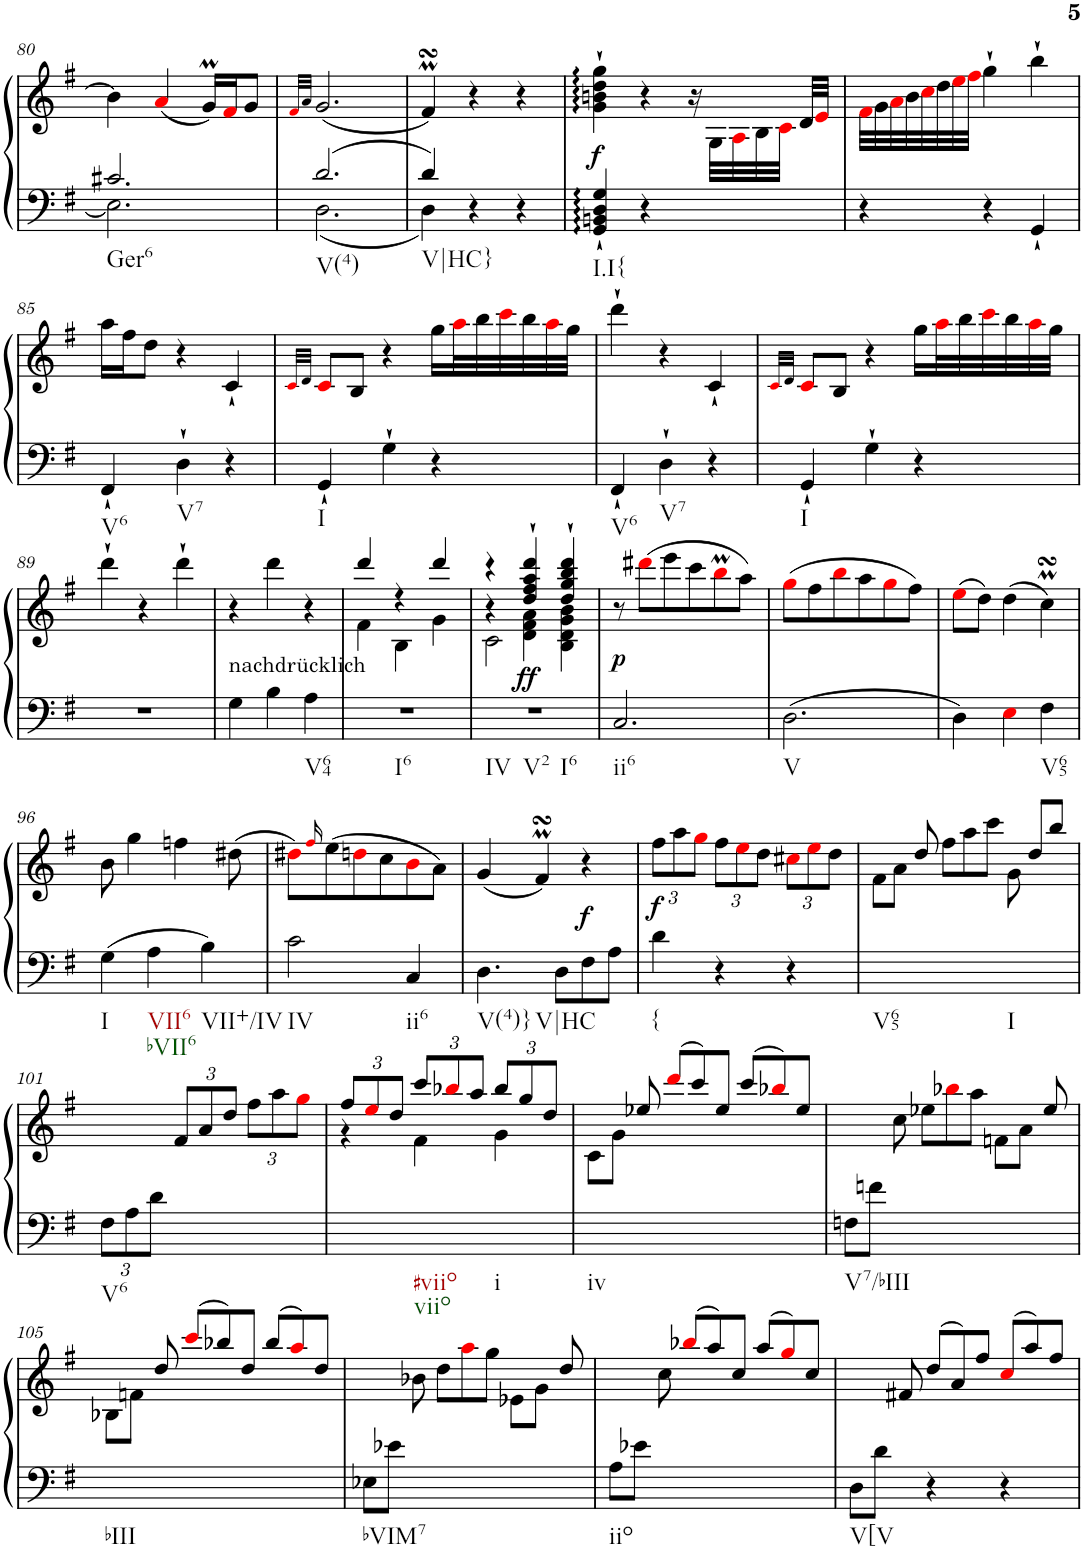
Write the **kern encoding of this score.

**kern	**kern	**dynam
*part1	*part1	*part1
*staff2	*staff1	*staff1/2
*I"Harpsichord	*	*
*I'Hch.	*	*
!!LO:PB:g=z
*clefF4	*clefG2	*
*k[f#]	*k[f#]	*
*G:	*G:	*
*M3/4	*M3/4	*
=80	=80	=80
*^	*	*
!LO:TX:b:t=Ger6	!	!	!
2.E-\]	2.c#X/	4b-\]	.
.	.	(<4ai/	.
.	.	16gM/LL)	.
.	.	16f#i/J	.
.	.	8g/J	.
=81	=81	=81	=81
.	.	32qf#i/LLL	.
.	.	32qa/JJJ	.
!LO:TX:b:t=V(4)	!	!	!
2.d/	2.D\	(<2.g/	.
=82	=82	=82	=82
!LO:TX:b:t=V|HC}	!	!	!
4d/	4D\	4f#msSsS/)	.
4r	4ryy	4r	.
4r	4ryy	4r	.
=83	=83	=83	=83
!LO:TX:b:t=I.I{	!	!	!
!	!	!	!LO:DY:b
*v	*v	*	*
4GG/` 4BBn/` 4D/` 4G/`	4g\` 4bn\` 4dd\` 4gg\`	f
4r	4r	.
4ryy	16r	.
.	32G\LLL	.
.	32Ai\	.
.	32B\	.
.	32ci\JJJ	.
.	32d/LLL	.
.	32ei/JJJ	.
=84	=84	=84
4r	32f#i\LLL	.
.	32g\	.
.	32ai\	.
.	32b\	.
.	32cci\	.
.	32dd\	.
.	32eei\	.
.	32ff#i\JJJ	.
4r	4gg`\	.
4GG`/	4bb`\	.
!!LO:LB:g=z
=85	=85	=85
!LO:TX:b:t=V6	!	!
4FF#`/	16aa\LL	.
.	16ff#\J	.
.	8dd\J	.
!LO:TX:b:t=V7	!	!
4D`\	4r	.
4r	4c`/	.
=86	=86	=86
.	32qci/LLL	.
.	32qd/JJJ	.
!LO:TX:b:t=I	!	!
4GG`/	8ci/L	.
.	8B/J	.
4G`\	4r	.
4r	16gg\LL	.
.	32aai\L	.
.	32bb\	.
.	32ccci\	.
.	32bb\	.
.	32aai\	.
.	32gg\JJJ	.
=87	=87	=87
!LO:TX:b:t=V6	!	!
4FF#`/	4ddd`\	.
!LO:TX:b:t=V7	!	!
4D`\	4r	.
4r	4c`/	.
=88	=88	=88
.	32qci/LLL	.
.	32qd/JJJ	.
!LO:TX:b:t=I	!	!
4GG`/	8ci/L	.
.	8B/J	.
4G`\	4r	.
4r	16gg\LL	.
.	32aai\L	.
.	32bb\	.
.	32ccci\	.
.	32bb\	.
.	32aai\	.
.	32gg\JJJ	.
!!LO:LB:g=z
=89	=89	=89
2.r	4ddd`\	.
.	4r	.
.	4ddd`\	.
=90	=90	=90
!	!LO:TX:b:t=nachdrücklich	!
4G\	4r	.
4B\	4ddd\	.
!LO:TX:b:t=V64	!	!
4A\	4r	.
=91	=91	=91
*	*^	*
!LO:TX:b:t=I6	!	!	!
2.r	4ddd/	4f#\	.
.	4r	4B\	.
.	4ddd/	4g\	.
=92	=92	=92	=92
*	*	*^	*
!LO:TX:b:t=IV	!	!	!	!
!LO:TX:b:t=V2	!	!	!	!
!LO:TX:b:t=I6	!	!	!	!
2.r	4r	4r	2c\	.
!	!	!	!	!LO:DY:b
.	4dd/` 4ff#/` 4aa/` 4ddd/`	4d\ 4f#\ 4a\	.	ff
.	4dd/` 4gg/` 4bb/` 4ddd/`	4B\ 4d\ 4g\ 4b\	4ryy	.
=93	=93	=93	=93	=93
!LO:TX:b:t=ii6	!	!	!	!
!	!	!	!	!LO:DY:b
*	*v	*v	*v	*
2.C/	8r	p
.	(8ddd#Xi\L	.
.	8eee\	.
.	8ccc\	.
.	8bbmi\	.
.	8aa\J)	.
=94	=94	=94
!LO:TX:b:t=V	!	!
2.D\	(>8ggi\L	.
.	8ff#\	.
.	8bbi\	.
.	8aa\	.
.	8ggi\	.
.	8ff#\J)	.
=95	=95	=95
4D\	(>8eei\L	.
.	8dd\J)	.
4Ei\	(>4dd\	.
!LO:TX:b:t=V65	!	!
4F#\	4ccMsSSs\)	.
!!LO:LB:g=z
=96	=96	=96
!LO:TX:b:t=I	!	!
4G\	8b\	.
.	4gg\	.
!LO:TX:b:t=VII6	!	!
!LO:TX:b:t=bVII6	!	!
4A\	.	.
.	4ffn\	.
!LO:TX:b:t=VII+/IV	!	!
4B\	.	.
.	(>8dd#X\	.
=97	=97	=97
!LO:TX:b:t=IV	!	!
2c\	8dd#Xi\L)	.
.	16qff#i/	.
.	(>8ee\	.
.	8ddni\	.
.	8cc\	.
!LO:TX:b:t=ii6	!	!
4C/	8bi\	.
.	8a\J)	.
=98	=98	=98
!LO:TX:b:t=V(4)}	!	!
!LO:TX:b:t=V|HC	!	!
4.D\	(<4g/	.
.	4f#msSsS/)	.
8D\L	.	.
!	!	!LO:DY:b
8F#\	4r	f
8A\J	.	.
=99	=99	=99
*	*Xbrackettup	*
!LO:TX:b:t={	!	!
!	!	!LO:DY:b
4d\	12ff#\L	f
.	12aa\	.
.	12ggi\J	.
4r	12ff#\L	.
.	12eei\	.
.	12dd\J	.
4r	12cc#Xi\L	.
.	12eei\	.
.	12dd\J	.
=100	=100	=100
*	*Xtuplet	*
!LO:TX:b:t=V65	!	!
!LO:TX:b:t=I	!	!
2.ryy	12f#\L	.
.	12a\J	.
.	12dd/	.
.	12ff#\L	.
.	12aa\	.
.	12ccc\J	.
.	12g\	.
.	12dd/L	.
.	12bb/J	.
!!LO:LB:g=z
=101	=101	=101
*Xbrackettup	*	*
!LO:TX:b:t=V6	!	!
12F#\L	4ryy	.
12A\	.	.
12d\J	.	.
*	*tuplet	*
4ryy	12f#/L	.
.	12a/	.
.	12dd/J	.
4ryy	12ff#\L	.
.	12aa\	.
.	12ggi\J	.
=102	=102	=102
*	*^	*
!LO:TX:b:t=#viio	!	!	!
!LO:TX:b:t=viio	!	!	!
!LO:TX:b:t=i	!	!	!
2.ryy	12ff#/L	4r	.
.	12eei/	.	.
.	12dd/J	.	.
.	12ccc/L	4f#\	.
.	12bb-Xi/	.	.
.	12aa/J	.	.
.	12bb-/L	4g\	.
.	12gg/	.	.
.	12dd/J	.	.
*	*v	*v	*
=103	=103	=103
*	*Xtuplet	*
!LO:TX:b:t=iv	!	!
2.ryy	12c\L	.
.	12g\J	.
.	12ee-X/	.
.	(>12dddi/L	.
.	12ccc/)	.
.	12ee-/J	.
.	(>12ccc/L	.
.	12bb-Xi/)	.
.	12ee-/J	.
=104	=104	=104
*Xtuplet	*	*
!LO:TX:b:t=V7/bIII	!	!
12Fn\L	12ryy	.
12fn\J	12ryy	.
12ryy	12cc\	.
4ryy	12ee-X\L	.
.	12bb-Xi\	.
.	12aa\J	.
4ryy	12fn\L	.
.	12a\J	.
.	12ee-/	.
!!LO:LB:g=z
=105	=105	=105
!LO:TX:b:t=bIII	!	!
2.ryy	12B-X\L	.
.	12fn\J	.
.	12dd/	.
.	(>12ccci/L	.
.	12bb-X/)	.
.	12dd/J	.
.	(>12bb-/L	.
.	12aai/)	.
.	12dd/J	.
=106	=106	=106
!LO:TX:b:t=bVIM7	!	!
12E-X\L	12ryy	.
12e-X\J	12ryy	.
12ryy	12b-X\	.
4ryy	12dd\L	.
.	12aai\	.
.	12gg\J	.
4ryy	12e-X\L	.
.	12g\J	.
.	12dd/	.
=107	=107	=107
!LO:TX:b:t=iio	!	!
12A\L	12ryy	.
12e-X\J	12ryy	.
12ryy	12cc\	.
4ryy	(>12bb-Xi/L	.
.	12aa/)	.
.	12cc/J	.
4ryy	(>12aa/L	.
.	12ggi/)	.
.	12cc/J	.
=108	=108	=108
!LO:TX:b:t=V[V	!	!
12D\L	12ryy	.
12d\J	12ryy	.
12ryy	12f#X/	.
4r	(>12dd/L	.
.	12a/)	.
.	12ff#/J	.
4r	(>12cci/L	.
.	12aa/)	.
.	12ff#/J	.
=	=	=
*-	*-	*-
